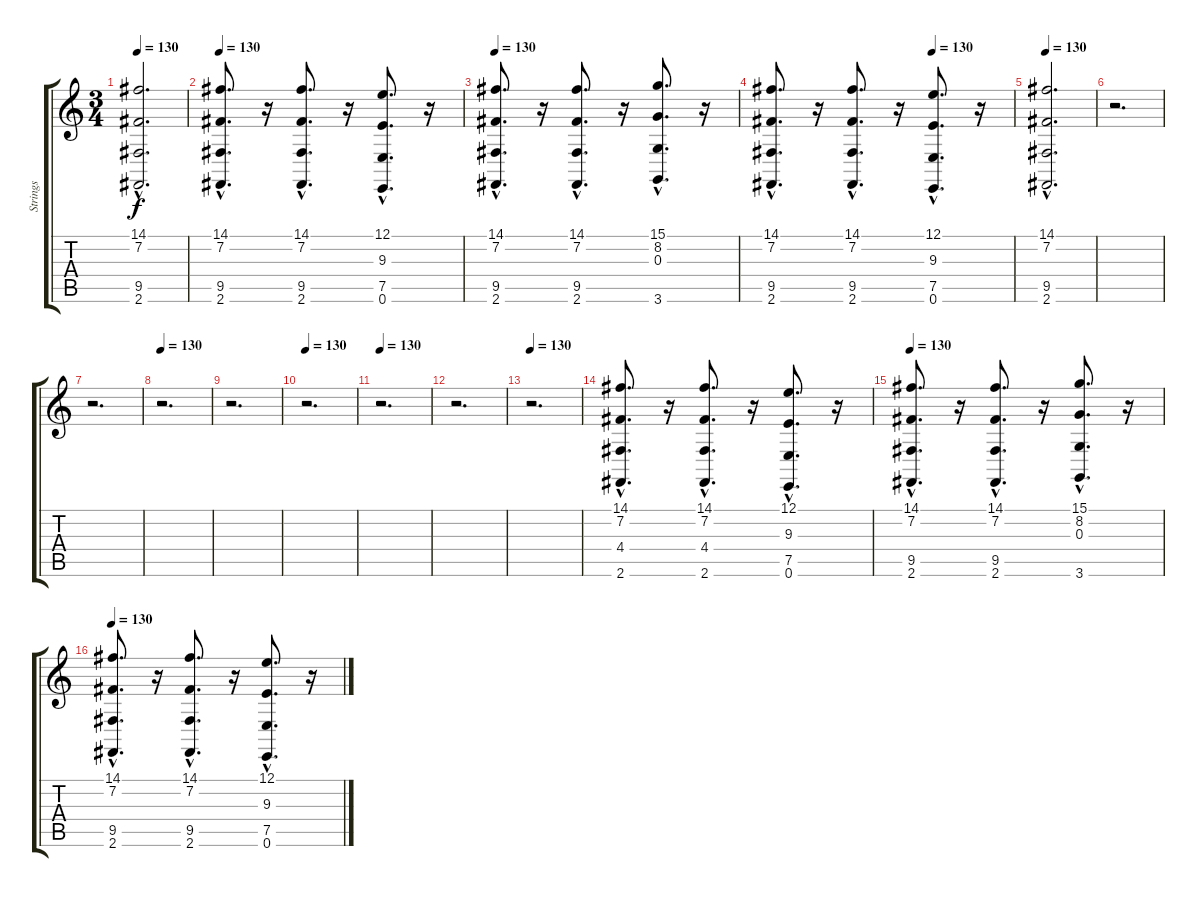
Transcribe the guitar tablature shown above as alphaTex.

\track ("Strings" "Strings") {instrument tremolostrings}
\staff {score tabs}
\tuning (E4 B3 G3 D3 A2 E2) {hide}
\ts (3 4)
\tempo 130
\clef g2
\ks c
(14.1{hac} 7.2{hac} 9.5{hac} 2.6{hac}).2{d dy f} |
\tempo 130
(14.1{hac} 7.2{hac} 9.5{hac} 2.6{hac}).8{d} r.16 (14.1{hac} 7.2{hac} 9.5{hac} 2.6{hac}).8{d} r.16 (12.1{hac} 9.3{hac} 7.5{hac} 0.6{hac}).8{d} r.16 |
\tempo 130
(14.1{hac} 7.2{hac} 9.5{hac} 2.6{hac}).8{d} r.16 (14.1{hac} 7.2{hac} 9.5{hac} 2.6{hac}).8{d} r.16 (15.1{hac} 8.2{hac} 0.3{hac} 3.6{hac}).8{d} r.16 |
\tempo (130 0.6666666666666666)
(14.1{hac} 7.2{hac} 9.5{hac} 2.6{hac}).8{d} r.16 (14.1{hac} 7.2{hac} 9.5{hac} 2.6{hac}).8{d} r.16 (12.1{hac} 9.3{hac} 7.5{hac} 0.6{hac}).8{d} r.16 |
\tempo 130
(14.1{hac} 7.2{hac} 9.5{hac} 2.6{hac}).2{d} |
r.2{d} |
r.2{d} |
\tempo 130
r.2{d} |
r.2{d} |
\tempo 130
r.2{d} |
\tempo 130
r.2{d} |
r.2{d} |
\tempo 130
r.2{d} |
(14.1{hac} 7.2{hac} 4.4{hac} 2.6{hac}).8{d} r.16 (14.1{hac} 7.2{hac} 4.4{hac} 2.6{hac}).8{d} r.16 (12.1{hac} 9.3{hac} 7.5{hac} 0.6{hac}).8{d} r.16 |
\tempo 130
(14.1{hac} 7.2{hac} 9.5{hac} 2.6{hac}).8{d} r.16 (14.1{hac} 7.2{hac} 9.5{hac} 2.6{hac}).8{d} r.16 (15.1{hac} 8.2{hac} 0.3{hac} 3.6{hac}).8{d} r.16 |
\tempo 130
(14.1{hac} 7.2{hac} 9.5{hac} 2.6{hac}).8{d} r.16 (14.1{hac} 7.2{hac} 9.5{hac} 2.6{hac}).8{d} r.16 (12.1{hac} 9.3{hac} 7.5{hac} 0.6{hac}).8{d} r.16
